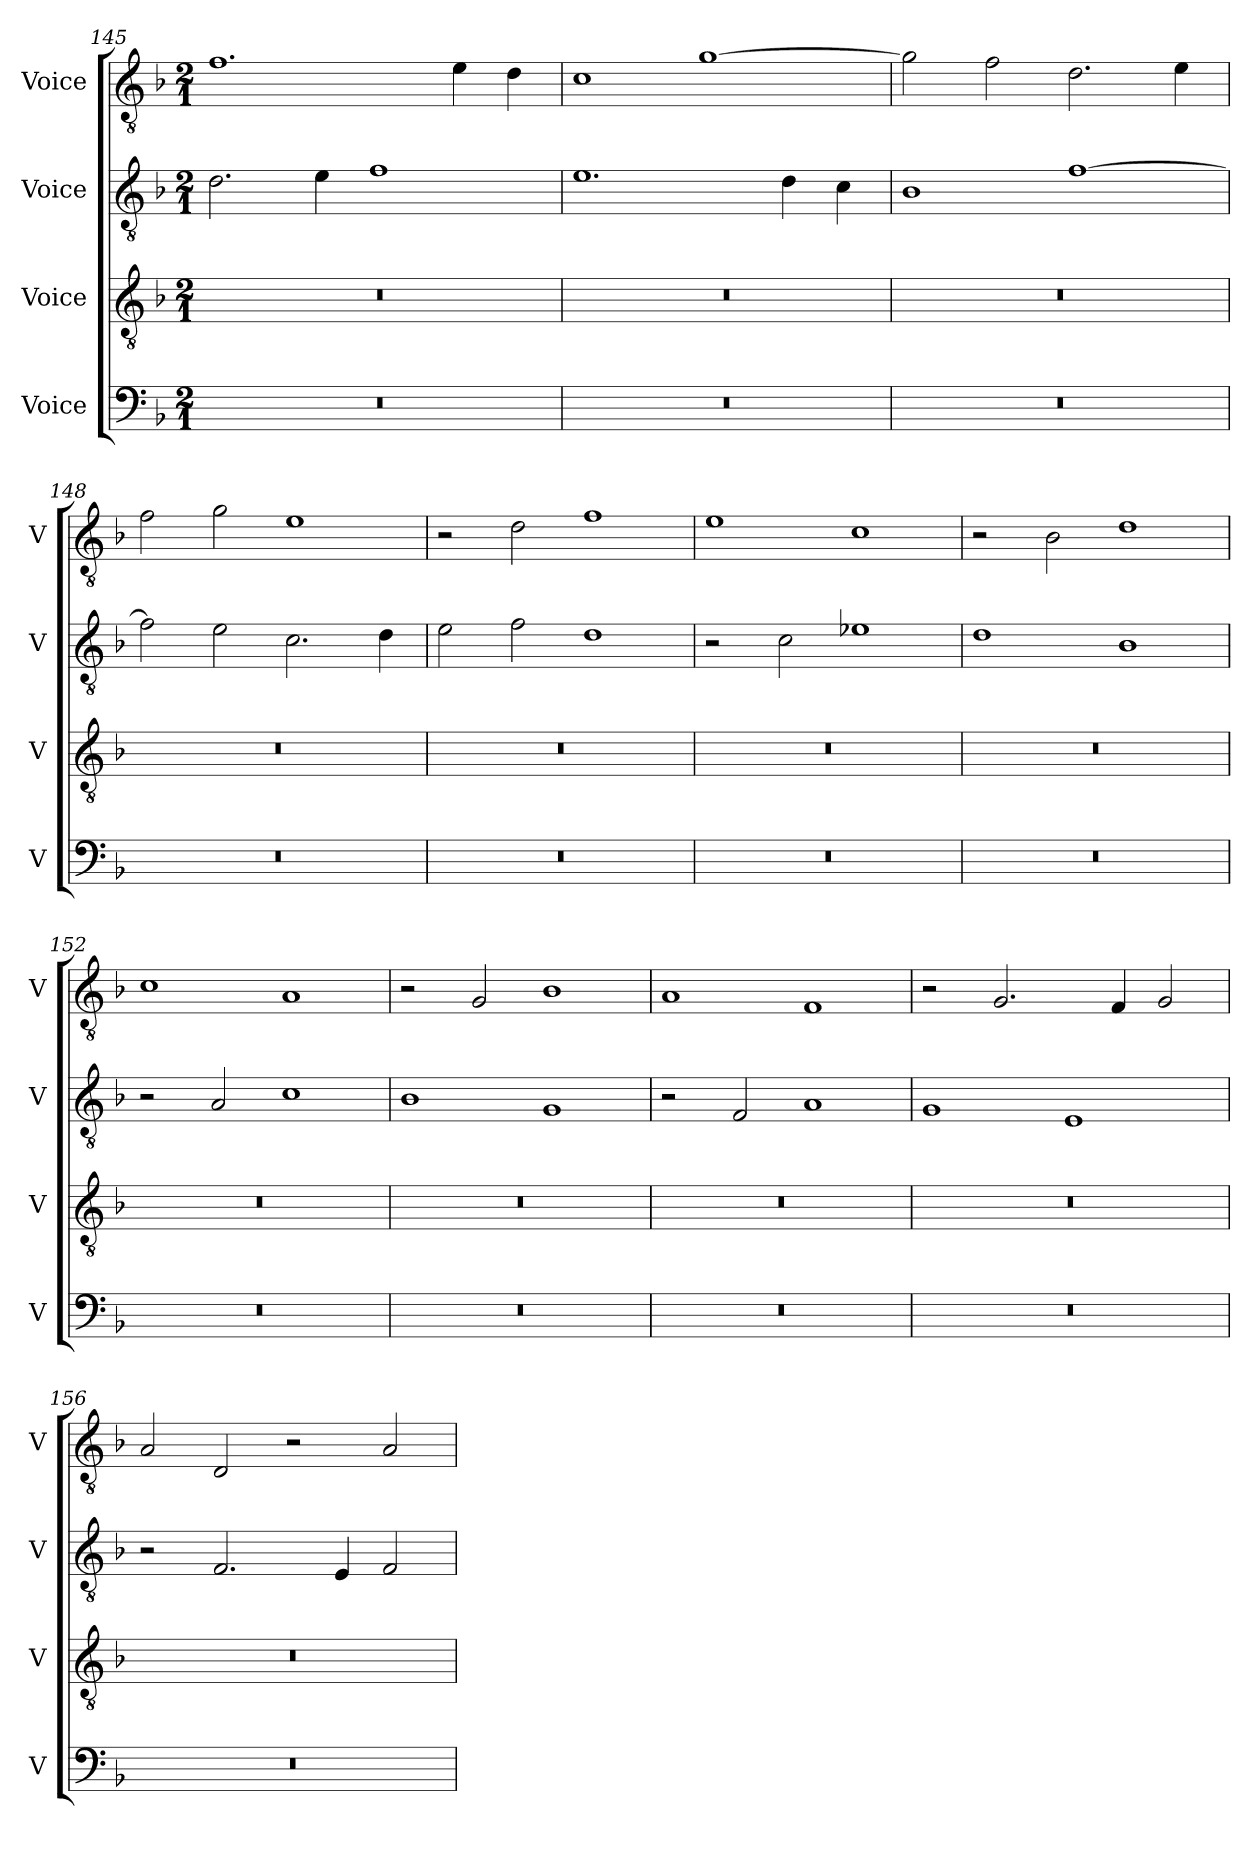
**kern	**kern	**kern	**kern
*part4	*part3	*part2	*part1
*staff4	*staff3	*staff2	*staff1
*I"Voice	*I"Voice	*I"Voice	*I"Voice
*I'V	*I'V	*I'V	*I'V
*clefF4	*clefGv2	*clefGv2	*clefGv2
*k[b-]	*k[b-]	*k[b-]	*k[b-]
*M2/1	*M2/1	*M2/1	*M2/1
=145	=145	=145	=145
0r	0r	2.d\	1.f
.	.	4e\	.
.	.	1f	.
.	.	.	4e\
.	.	.	4d\
=146	=146	=146	=146
0r	0r	1.e	1c
.	.	.	[1g
.	.	4d\	.
.	.	4c\	.
!!LO:LB:g=z
=147	=147	=147	=147
0r	0r	1B-	2g\]
.	.	.	2f\
.	.	[1f	2.d\
.	.	.	4e\
=148	=148	=148	=148
0r	0r	2f\]	2f\
.	.	2e\	2g\
.	.	2.c\	1e
.	.	4d\	.
=149	=149	=149	=149
0r	0r	2e\	2r
.	.	2f\	2d\
.	.	1d	1f
=150	=150	=150	=150
0r	0r	2r	1e
.	.	2c\	.
.	.	1e-X	1c
!!LO:LB:g=z
=151	=151	=151	=151
0r	0r	1d	2r
.	.	.	2B-\
.	.	1B-	1d
=152	=152	=152	=152
0r	0r	2r	1c
.	.	2A/	.
.	.	1c	1A
=153	=153	=153	=153
0r	0r	1B-	2r
.	.	.	2G/
.	.	1G	1B-
=154	=154	=154	=154
0r	0r	2r	1A
.	.	2F/	.
.	.	1A	1F
!!LO:PB:g=z
=155	=155	=155	=155
0r	0r	1G	2r
.	.	.	2.G/
.	.	1E	.
.	.	.	4F/
.	.	.	2G/
=156	=156	=156	=156
0r	0r	2r	2A/
.	.	2.F/	2D/
.	.	.	2r
.	.	4E/	.
.	.	2F/	2A/
=	=	=	=
*-	*-	*-	*-
